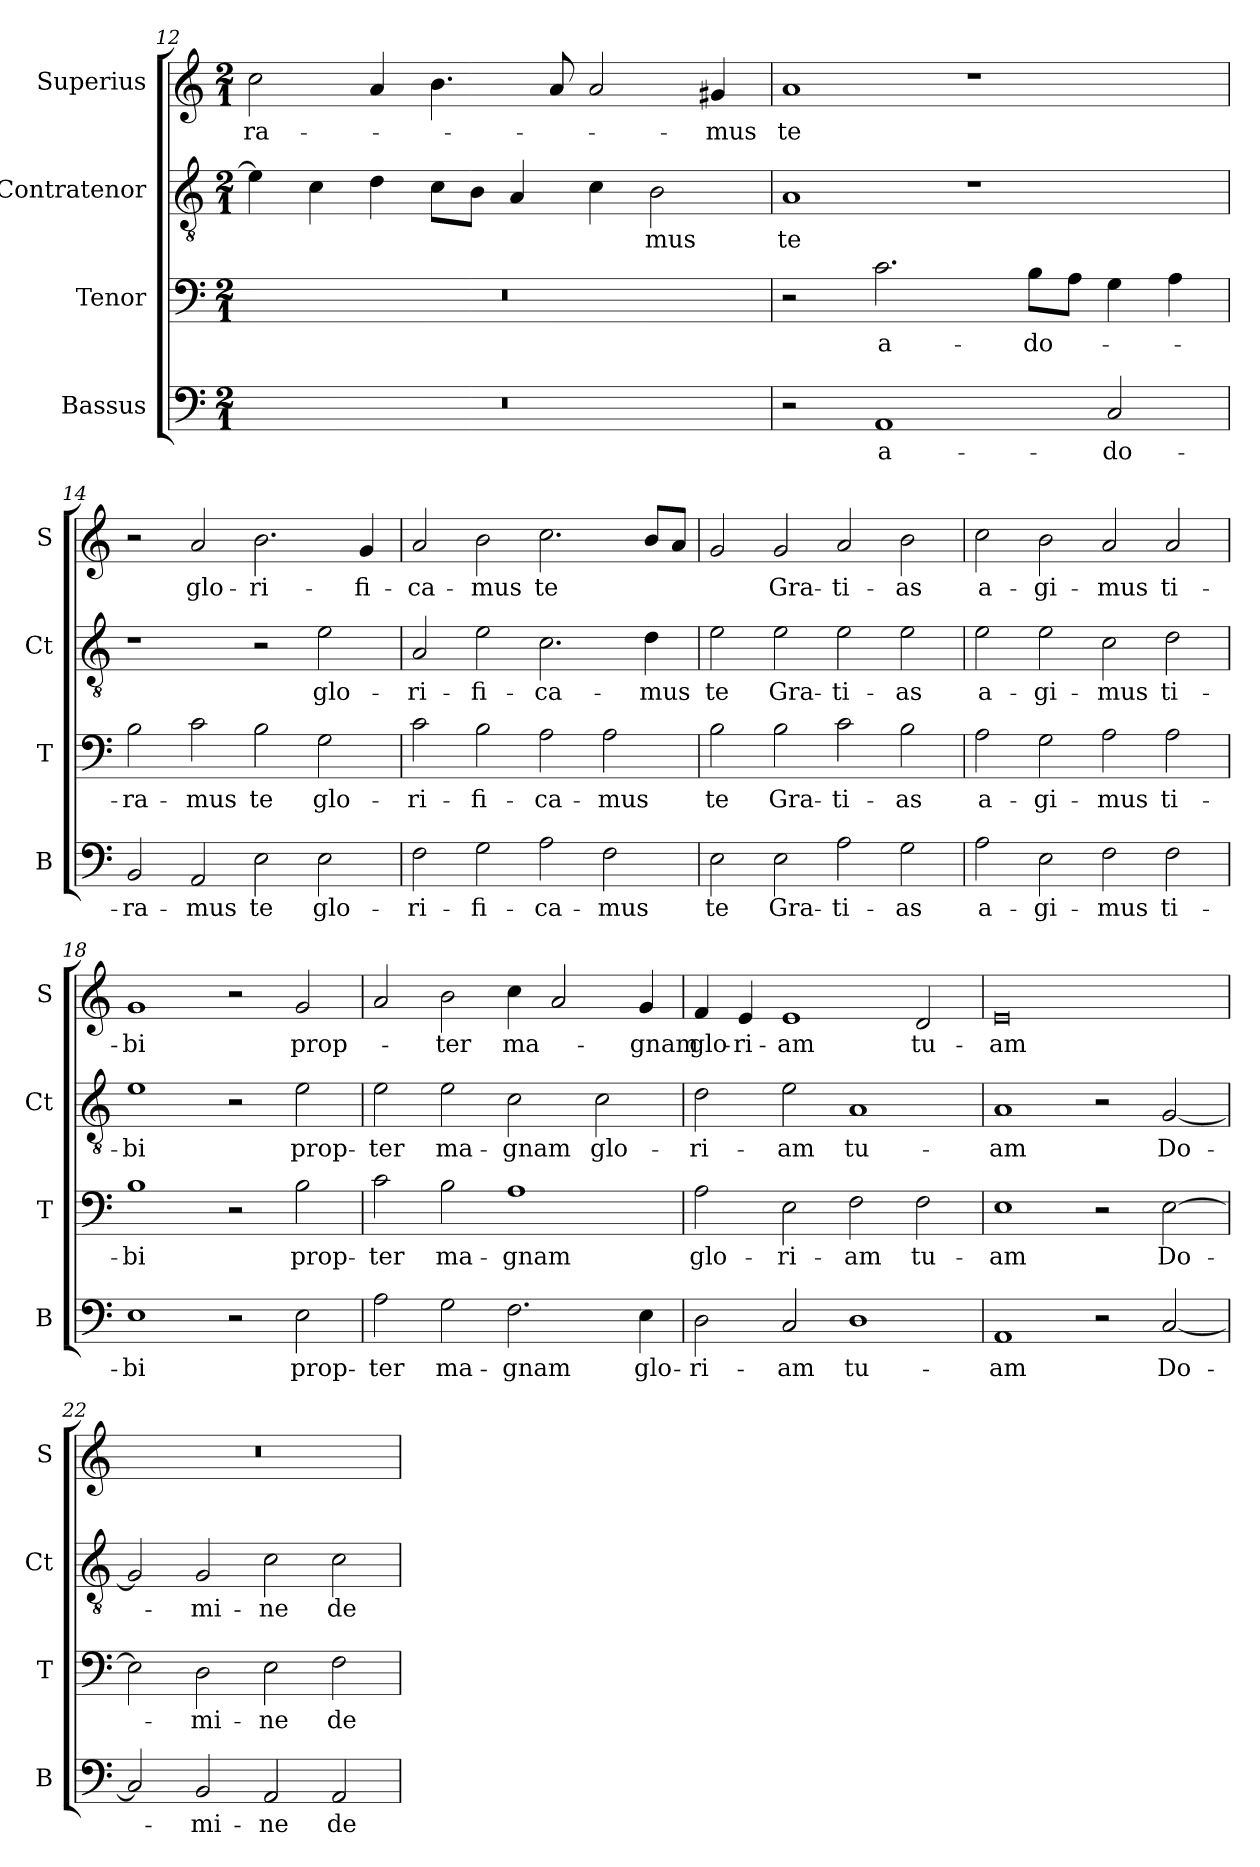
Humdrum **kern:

**kern	**text	**kern	**text	**kern	**text	**kern	**text
*part4	*part4	*part3	*part3	*part2	*part2	*part1	*part1
*staff4	*staff4	*staff3	*staff3	*staff2	*staff2	*staff1	*staff1
*I"Bassus	*	*I"Tenor	*	*I"Contratenor	*	*I"Superius	*
*I'B	*	*I'T	*	*I'Ct	*	*I'S	*
*clefF4	*	*clefF4	*	*clefGv2	*	*clefG2	*
*k[]	*	*k[]	*	*k[]	*	*k[]	*
*M2/1	*	*M2/1	*	*M2/1	*	*M2/1	*
=12	=12	=12	=12	=12	=12	=12	=12
0r	.	0r	.	4e\]	.	2cc\	-ra-
.	.	.	.	4c\	.	.	.
.	.	.	.	4d\	.	4a/	.
.	.	.	.	8c\L	.	4.b\	.
.	.	.	.	8B\J	.	.	.
.	.	.	.	4A/	.	.	.
.	.	.	.	.	.	8a/	.
.	.	.	.	4c\	.	2a/	.
.	.	.	.	2B\	-mus	.	.
.	.	.	.	.	.	4g#X/	-mus
=13	=13	=13	=13	=13	=13	=13	=13
2r	.	2r	.	1A	te	1a	te
1AA	a-	2.c\	a-	.	.	.	.
.	.	.	.	1r	.	1r	.
.	.	8B\L	-do-	.	.	.	.
.	.	8A\J	.	.	.	.	.
2C/	-do-	4G\	.	.	.	.	.
.	.	4A\	.	.	.	.	.
=14	=14	=14	=14	=14	=14	=14	=14
2BB/	-ra-	2B\	-ra-	1r	.	2r	.
2AA/	-mus	2c\	-mus	.	.	2a/	glo-
2E\	te	2B\	te	2r	.	2.b\	-ri-
2E\	glo-	2G\	glo-	2e\	glo-	.	.
.	.	.	.	.	.	4g/	-fi-
=15	=15	=15	=15	=15	=15	=15	=15
2F\	-ri-	2c\	-ri-	2A/	-ri-	2a/	-ca-
2G\	-fi-	2B\	-fi-	2e\	-fi-	2b\	-mus
2A\	-ca-	2A\	-ca-	2.c\	-ca-	2.cc\	te
2F\	-mus	2A\	-mus	.	.	.	.
.	.	.	.	4d\	-mus	8b/L	.
.	.	.	.	.	.	8a/J	.
=16	=16	=16	=16	=16	=16	=16	=16
2E\	te	2B\	te	2e\	te	2g/	.
2E\	Gra-	2B\	Gra-	2e\	Gra-	2g/	Gra-
2A\	-ti-	2c\	-ti-	2e\	-ti-	2a/	-ti-
2G\	-as	2B\	-as	2e\	-as	2b\	-as
=17	=17	=17	=17	=17	=17	=17	=17
2A\	a-	2A\	a-	2e\	a-	2cc\	a-
2E\	-gi-	2G\	-gi-	2e\	-gi-	2b\	-gi-
2F\	-mus	2A\	-mus	2c\	-mus	2a/	-mus
2F\	ti-	2A\	ti-	2d\	ti-	2a/	ti-
=18	=18	=18	=18	=18	=18	=18	=18
1E	-bi	1B	-bi	1e	-bi	1g	-bi
2r	.	2r	.	2r	.	2r	.
2E\	prop-	2B\	prop-	2e\	prop-	2g/	prop-
=19	=19	=19	=19	=19	=19	=19	=19
2A\	-ter	2c\	-ter	2e\	-ter	2a/	.
2G\	ma-	2B\	ma-	2e\	ma-	2b\	-ter
2.F\	-gnam	1A	-gnam	2c\	-gnam	4cc\	ma-
.	.	.	.	.	.	2a/	.
.	.	.	.	2c\	glo-	.	.
4E\	glo-	.	.	.	.	4g/	-gnam
=20	=20	=20	=20	=20	=20	=20	=20
2D\	-ri-	2A\	glo-	2d\	-ri-	4f/	glo-
.	.	.	.	.	.	4e/	-ri-
2C/	-am	2E\	-ri-	2e\	-am	1e	-am
1D	tu-	2F\	-am	1A	tu-	.	.
.	.	2F\	tu-	.	.	2d/	tu-
=21	=21	=21	=21	=21	=21	=21	=21
1AA	-am	1E	-am	1A	-am	0e	-am
2r	.	2r	.	2r	.	.	.
[2C/	Do-	[2E\	Do-	[2G/	Do-	.	.
=22	=22	=22	=22	=22	=22	=22	=22
2C/]	.	2E\]	.	2G/]	.	0r	.
2BB/	-mi-	2D\	-mi-	2G/	-mi-	.	.
2AA/	-ne	2E\	-ne	2c\	-ne	.	.
2AA/	de-	2F\	de-	2c\	de-	.	.
=	=	=	=	=	=	=	=
*-	*-	*-	*-	*-	*-	*-	*-
